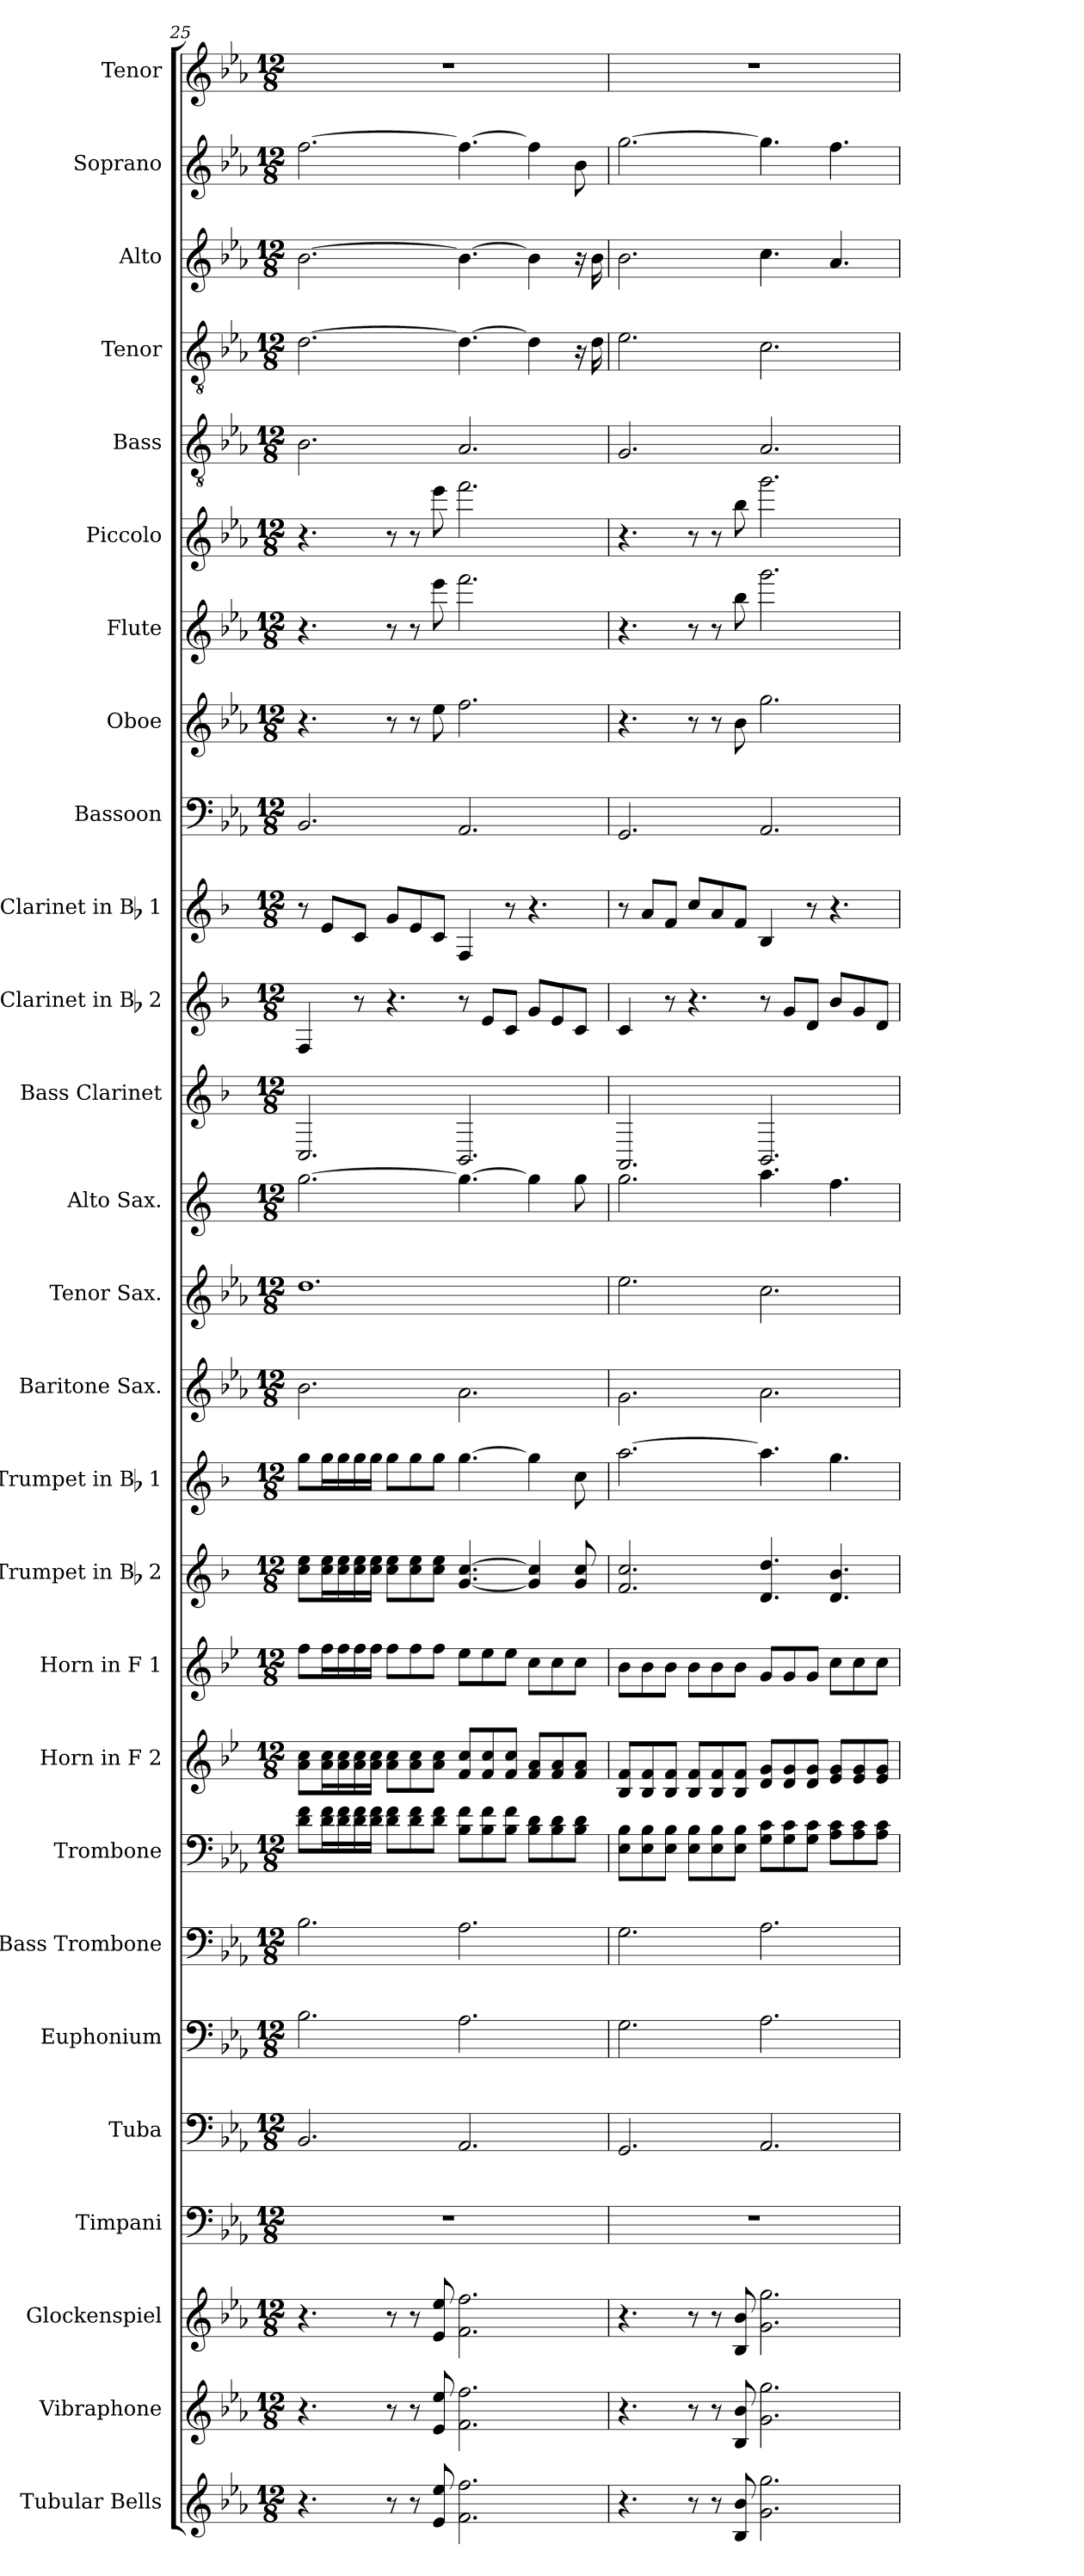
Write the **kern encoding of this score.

**kern	**kern	**kern	**kern	**kern	**kern	**kern	**kern	**kern	**kern	**kern	**kern	**kern	**kern	**kern	**kern	**kern	**kern	**kern	**kern	**kern	**kern	**kern	**kern	**kern	**kern	**kern
*part27	*part26	*part25	*part24	*part23	*part22	*part21	*part20	*part19	*part18	*part17	*part16	*part15	*part14	*part13	*part12	*part11	*part10	*part9	*part8	*part7	*part6	*part5	*part4	*part3	*part2	*part1
*staff27	*staff26	*staff25	*staff24	*staff23	*staff22	*staff21	*staff20	*staff19	*staff18	*staff17	*staff16	*staff15	*staff14	*staff13	*staff12	*staff11	*staff10	*staff9	*staff8	*staff7	*staff6	*staff5	*staff4	*staff3	*staff2	*staff1
*I"Tubular Bells	*I"Vibraphone	*I"Glockenspiel	*I"Timpani	*I"Tuba	*I"Euphonium	*I"Bass Trombone	*I"Trombone	*I"Horn in F 2	*I"Horn in F 1	*I"Trumpet in Bb 2	*I"Trumpet in Bb 1	*I"Baritone Sax.	*I"Tenor Sax.	*I"Alto Sax.	*I"Bass Clarinet	*I"Clarinet in Bb 2	*I"Clarinet in Bb 1	*I"Bassoon	*I"Oboe	*I"Flute	*I"Piccolo	*I"Bass	*I"Tenor	*I"Alto	*I"Soprano	*I"Tenor
*I'Tubular Bells	*I'Vibraphone	*I'Glockenspiel	*I'Timpani	*I'Tuba	*I'Euphonium	*I'Bass Trombone	*I'Trombone	*I'Horn in F 2	*I'Horn in F 1	*I'Trumpet in Bb 2	*I'Trumpet in Bb 1	*I'Baritone Sax.	*I'Tenor Sax.	*I'Alto Sax.	*I'Bass Clarinet	*I'Clarinet in Bb 2	*I'Clarinet in Bb 1	*I'Bassoon	*I'Oboe	*I'Flute	*I'Piccolo	*I'Bass	*I'Tenor	*I'Alto	*I'Soprano	*I'Tenor
*clefG2	*clefG2	*clefG2	*clefF4	*clefF4	*clefF4	*clefF4	*clefF4	*clefG2	*clefG2	*clefG2	*clefG2	*clefG2	*clefG2	*clefG2	*clefG2	*clefG2	*clefG2	*clefF4	*clefG2	*clefG2	*clefG2	*clefGv2	*clefGv2	*clefG2	*clefG2	*clefG2
*	*	*ITrd-14c-24	*	*	*	*	*	*ITrd4c7	*ITrd4c7	*ITrd1c2	*ITrd1c2	*ITrd12c21	*ITrd8c14	*ITrd5c9	*ITrd1c2	*ITrd1c2	*ITrd1c2	*	*	*	*ITrd-7c-12	*ITrd7c12	*ITrd7c12	*	*	*
*k[b-e-a-]	*k[b-e-a-]	*k[b-e-a-]	*k[b-e-a-]	*k[b-e-a-]	*k[b-e-a-]	*k[b-e-a-]	*k[b-e-a-]	*k[b-e-a-]	*k[b-e-a-]	*k[b-e-a-]	*k[b-e-a-]	*k[b-e-a-]	*k[b-e-a-]	*k[b-e-a-]	*k[b-e-a-]	*k[b-e-a-]	*k[b-e-a-]	*k[b-e-a-]	*k[b-e-a-]	*k[b-e-a-]	*k[b-e-a-]	*k[b-e-a-]	*k[b-e-a-]	*k[b-e-a-]	*k[b-e-a-]	*k[b-e-a-]
*E-:	*E-:	*E-:	*E-:	*E-:	*E-:	*E-:	*E-:	*E-:	*E-:	*E-:	*E-:	*E-:	*E-:	*E-:	*E-:	*E-:	*E-:	*E-:	*E-:	*E-:	*E-:	*E-:	*E-:	*E-:	*E-:	*E-:
*M12/8	*M12/8	*M12/8	*M12/8	*M12/8	*M12/8	*M12/8	*M12/8	*M12/8	*M12/8	*M12/8	*M12/8	*M12/8	*M12/8	*M12/8	*M12/8	*M12/8	*M12/8	*M12/8	*M12/8	*M12/8	*M12/8	*M12/8	*M12/8	*M12/8	*M12/8	*M12/8
=25	=25	=25	=25	=25	=25	=25	=25	=25	=25	=25	=25	=25	=25	=25	=25	=25	=25	=25	=25	=25	=25	=25	=25	=25	=25	=25
!	!	!	!LO:N:vis=1	!	!	!	!	!	!	!	!	!	!	!	!	!	!	!	!	!	!	!	!	!	!	!LO:N:vis=1
4.r	4.r	4.r	1.r	2.BB-i/	2.B-i\	2.B-i\	8di\ 8fiL	8di\ 8fiL	8b-i\L	8b-i\ 8ddiL	8ffi\L	2.B-i\	1.di	[>2.b-i\	2.BB-i/	4E-i/	8r	2.BB-i/	4.r	4.r	4.r	2.BB-i\	[>2.Di\	[>2.b-i\	[>2.ffi\	1.r
.	.	.	.	.	.	.	16di\ 16fiL	16di\ 16fiL	16b-i\L	16b-i\ 16ddiL	16ffi\L	.	.	.	.	.	8di/L	.	.	.	.	.	.	.	.	.
.	.	.	.	.	.	.	16di\ 16fi	16di\ 16fi	16b-i\	16b-i\ 16ddi	16ffi\	.	.	.	.	.	.	.	.	.	.	.	.	.	.	.
.	.	.	.	.	.	.	16di\ 16fi	16di\ 16fi	16b-i\	16b-i\ 16ddi	16ffi\	.	.	.	.	8r	8B-i/J	.	.	.	.	.	.	.	.	.
.	.	.	.	.	.	.	16di\ 16fiJJ	16di\ 16fiJJ	16b-i\JJ	16b-i\ 16ddiJJ	16ffi\JJ	.	.	.	.	.	.	.	.	.	.	.	.	.	.	.
8r	8r	8r	.	.	.	.	8di\ 8fiL	8di\ 8fiL	8b-i\L	8b-i\ 8ddiL	8ffi\L	.	.	.	.	4.r	8fi/L	.	8r	8r	8r	.	.	.	.	.
8r	8r	8r	.	.	.	.	8di\ 8fi	8di\ 8fi	8b-i\	8b-i\ 8ddi	8ffi\	.	.	.	.	.	8di/	.	8r	8r	8r	.	.	.	.	.
8e-i/ 8ee-i	8e-i/ 8ee-i	8eee-i/ 8eeee-i	.	.	.	.	8di\ 8fiJ	8di\ 8fiJ	8b-i\J	8b-i\ 8ddiJ	8ffi\J	.	.	.	.	.	8B-i/J	.	8ee-i\	8eee-i\	8eeee-i\	.	.	.	.	.
2.fi\ 2.ffi	2.fi\ 2.ffi	2.fffi\ 2.ffffi	.	2.AA-i/	2.A-i\	2.A-i\	8B-i\ 8fiL	8B-i/ 8fiL	8a-i\L	[<4.fi/ [>4.b-i	[>4.ffi\	2.A-i\	.	4.b-i\_>	2.AA-i/	8r	4E-i/	2.AA-i/	2.ffi\	2.fffi\	2.ffffi\	2.AA-i/	4.Di\_>	4.b-i\_>	4.ffi\_>	.
.	.	.	.	.	.	.	8B-i\ 8fi	8B-i/ 8fi	8a-i\	.	.	.	.	.	.	8di/L	.	.	.	.	.	.	.	.	.	.
.	.	.	.	.	.	.	8B-i\ 8fiJ	8B-i/ 8fiJ	8a-i\J	.	.	.	.	.	.	8B-i/J	8r	.	.	.	.	.	.	.	.	.
.	.	.	.	.	.	.	8B-i\ 8diL	8B-i/ 8diL	8fi\L	4fi/] 4b-i]	4ffi\]	.	.	4b-i\]	.	8fi/L	4.r	.	.	.	.	.	4Di\]	4b-i\]	4ffi\]	.
.	.	.	.	.	.	.	8B-i\ 8di	8B-i/ 8di	8fi\	.	.	.	.	.	.	8di/	.	.	.	.	.	.	.	.	.	.
.	.	.	.	.	.	.	8B-i\ 8diJ	8B-i/ 8diJ	8fi\J	8fi/ 8b-i	8b-i\	.	.	8b-i\	.	8B-i/J	.	.	.	.	.	.	16r	16r	8b-i\	.
.	.	.	.	.	.	.	.	.	.	.	.	.	.	.	.	.	.	.	.	.	.	.	16Di\	16b-i\	.	.
!!LO:PB:g=z
=26	=26	=26	=26	=26	=26	=26	=26	=26	=26	=26	=26	=26	=26	=26	=26	=26	=26	=26	=26	=26	=26	=26	=26	=26	=26	=26
!	!	!	!LO:N:vis=1	!	!	!	!	!	!	!	!	!	!	!	!	!	!	!	!	!	!	!	!	!	!	!LO:N:vis=1
4.r	4.r	4.r	1.r	2.GGi/	2.Gi\	2.Gi\	8E-i\ 8B-iL	8E-i/ 8B-iL	8e-i\L	2.e-i/ 2.b-i	[>2.ggi\	2.Gi\	2.e-i\	2.b-i\	2.GGi/	4B-i/	8r	2.GGi/	4.r	4.r	4.r	2.GGi/	2.E-i\	2.b-i\	[>2.ggi\	1.r
.	.	.	.	.	.	.	8E-i\ 8B-i	8E-i/ 8B-i	8e-i\	.	.	.	.	.	.	.	8gi/L	.	.	.	.	.	.	.	.	.
.	.	.	.	.	.	.	8E-i\ 8B-iJ	8E-i/ 8B-iJ	8e-i\J	.	.	.	.	.	.	8r	8e-i/J	.	.	.	.	.	.	.	.	.
8r	8r	8r	.	.	.	.	8E-i\ 8B-iL	8E-i/ 8B-iL	8e-i\L	.	.	.	.	.	.	4.r	8b-i/L	.	8r	8r	8r	.	.	.	.	.
8r	8r	8r	.	.	.	.	8E-i\ 8B-i	8E-i/ 8B-i	8e-i\	.	.	.	.	.	.	.	8gi/	.	8r	8r	8r	.	.	.	.	.
8B-i/ 8b-i	8B-i/ 8b-i	8bb-i/ 8bbb-i	.	.	.	.	8E-i\ 8B-iJ	8E-i/ 8B-iJ	8e-i\J	.	.	.	.	.	.	.	8e-i/J	.	8b-i\	8bb-i\	8bbb-i\	.	.	.	.	.
2.gi\ 2.ggi	2.gi\ 2.ggi	2.gggi\ 2.ggggi	.	2.AA-i/	2.A-i\	2.A-i\	8Gi\ 8ciL	8Gi/ 8ciL	8ci/L	4.ci/ 4.cci	4.ggi\]	2.A-i\	2.ci\	4.cci\	2.AA-i/	8r	4A-i/	2.AA-i/	2.ggi\	2.gggi\	2.ggggi\	2.AA-i/	2.Ci\	4.cci\	4.ggi\]	.
.	.	.	.	.	.	.	8Gi\ 8ci	8Gi/ 8ci	8ci/	.	.	.	.	.	.	8fi/L	.	.	.	.	.	.	.	.	.	.
.	.	.	.	.	.	.	8Gi\ 8ciJ	8Gi/ 8ciJ	8ci/J	.	.	.	.	.	.	8ci/J	8r	.	.	.	.	.	.	.	.	.
.	.	.	.	.	.	.	8A-i\ 8ciL	8A-i/ 8ciL	8fi\L	4.ci/ 4.a-i	4.ffi\	.	.	4.a-i\	.	8a-i/L	4.r	.	.	.	.	.	.	4.a-i/	4.ffi\	.
.	.	.	.	.	.	.	8A-i\ 8ci	8A-i/ 8ci	8fi\	.	.	.	.	.	.	8fi/	.	.	.	.	.	.	.	.	.	.
.	.	.	.	.	.	.	8A-i\ 8ciJ	8A-i/ 8ciJ	8fi\J	.	.	.	.	.	.	8ci/J	.	.	.	.	.	.	.	.	.	.
=	=	=	=	=	=	=	=	=	=	=	=	=	=	=	=	=	=	=	=	=	=	=	=	=	=	=
*-	*-	*-	*-	*-	*-	*-	*-	*-	*-	*-	*-	*-	*-	*-	*-	*-	*-	*-	*-	*-	*-	*-	*-	*-	*-	*-
